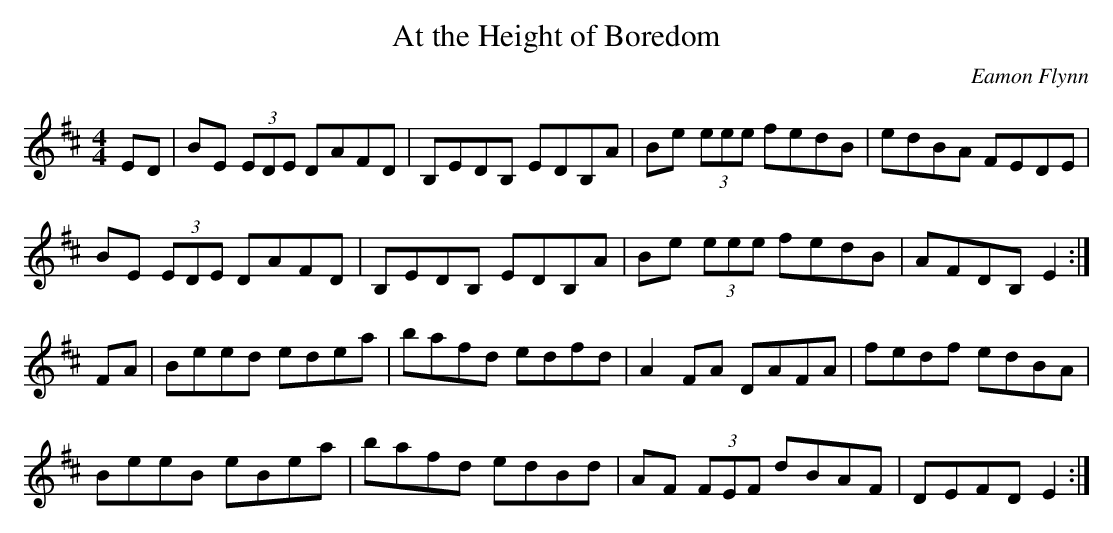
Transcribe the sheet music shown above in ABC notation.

X:1
T: At the Height of Boredom
C: Eamon Flynn
M: 4/4
L: 1/8
K: Edor
ED | BE (3EDE DAFD | B,EDB, EDB,A |\
Be (3eee fedB | edBA FEDE |
BE (3EDE DAFD | B,EDB, EDB,A |\
Be (3eee fedB | AFDB, E2 :|
FA | Beed edea | bafd edfd |\
A2 FA DAFA | fedf edBA |
BeeB eBea | bafd edBd |\
AF (3FEF dBAF | DEFD E2 :|
